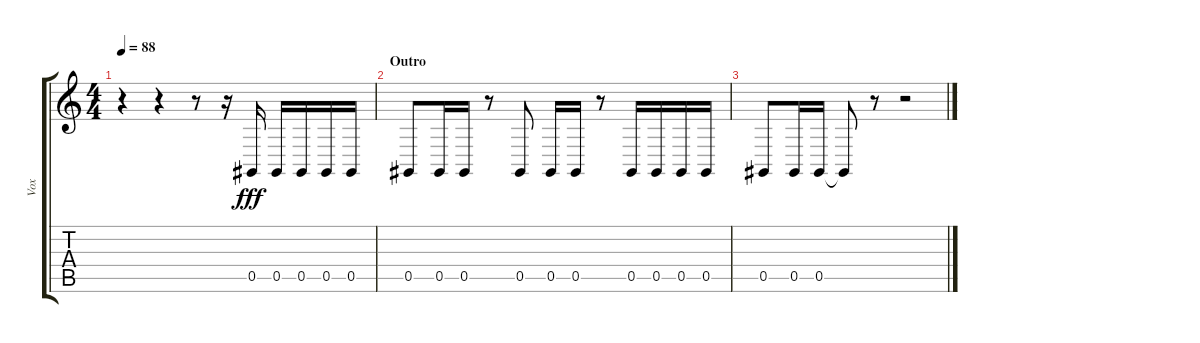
\track ("Vox" "Vox") {instrument accordion}
\staff {score tabs}
\tuning (Eb4 Bb3 Gb3 Db3 Ab2 Db2) {hide}
\ts (4 4)
\tempo 88
\clef g2
\ks c
r.4{dy fff} r.4 r.8 r.16 0.5.16 0.5.16 0.5.16 0.5.16 0.5.16 |
\section ("" "Outro")
0.5.8 0.5.16 0.5.16 r.8 0.5.8 0.5.16 0.5.16 r.8 0.5.16 0.5.16 0.5.16 0.5.16 |
0.5.8 0.5.16 0.5.16 0.5{t}.8 r.8 r.2
